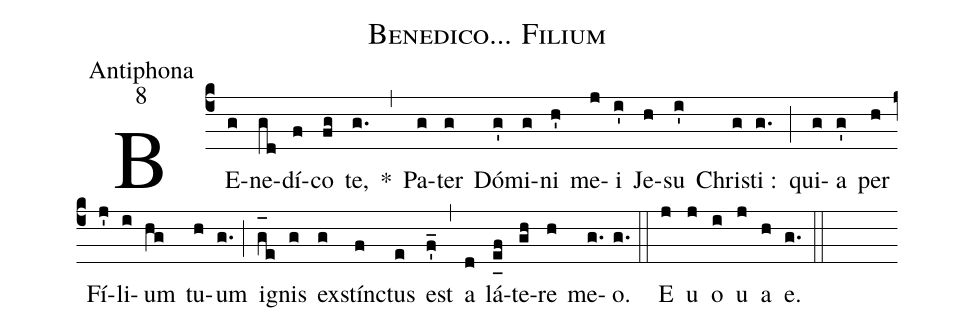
name:Benedico... Filium;
office-part:Antiphona;
mode:8;
%%
(c4) BE(g)ne(gd)dí(f)co(fg) te,(g.) *(,) Pa(g)ter(g) Dó(g')mi(g)ni(h') me(j)i(i') Je(h)su(i') Chri(g)sti :(g.) (;) qui(g)a(g') per(h) Fí(j')li(i)um(hg) tu(h)um(g.) (;) i(g_[oh:h]e)gnis(g) ex(g)stín(f)ctus(e) est(f'_) (,) a(d) lá(e_[uh:l]f)te(gh)re(h) me(g.)o.(g.) (::) <eu>E(j) u(j) o(i) u(j) a(h) e.</eu>(g.) (::)
